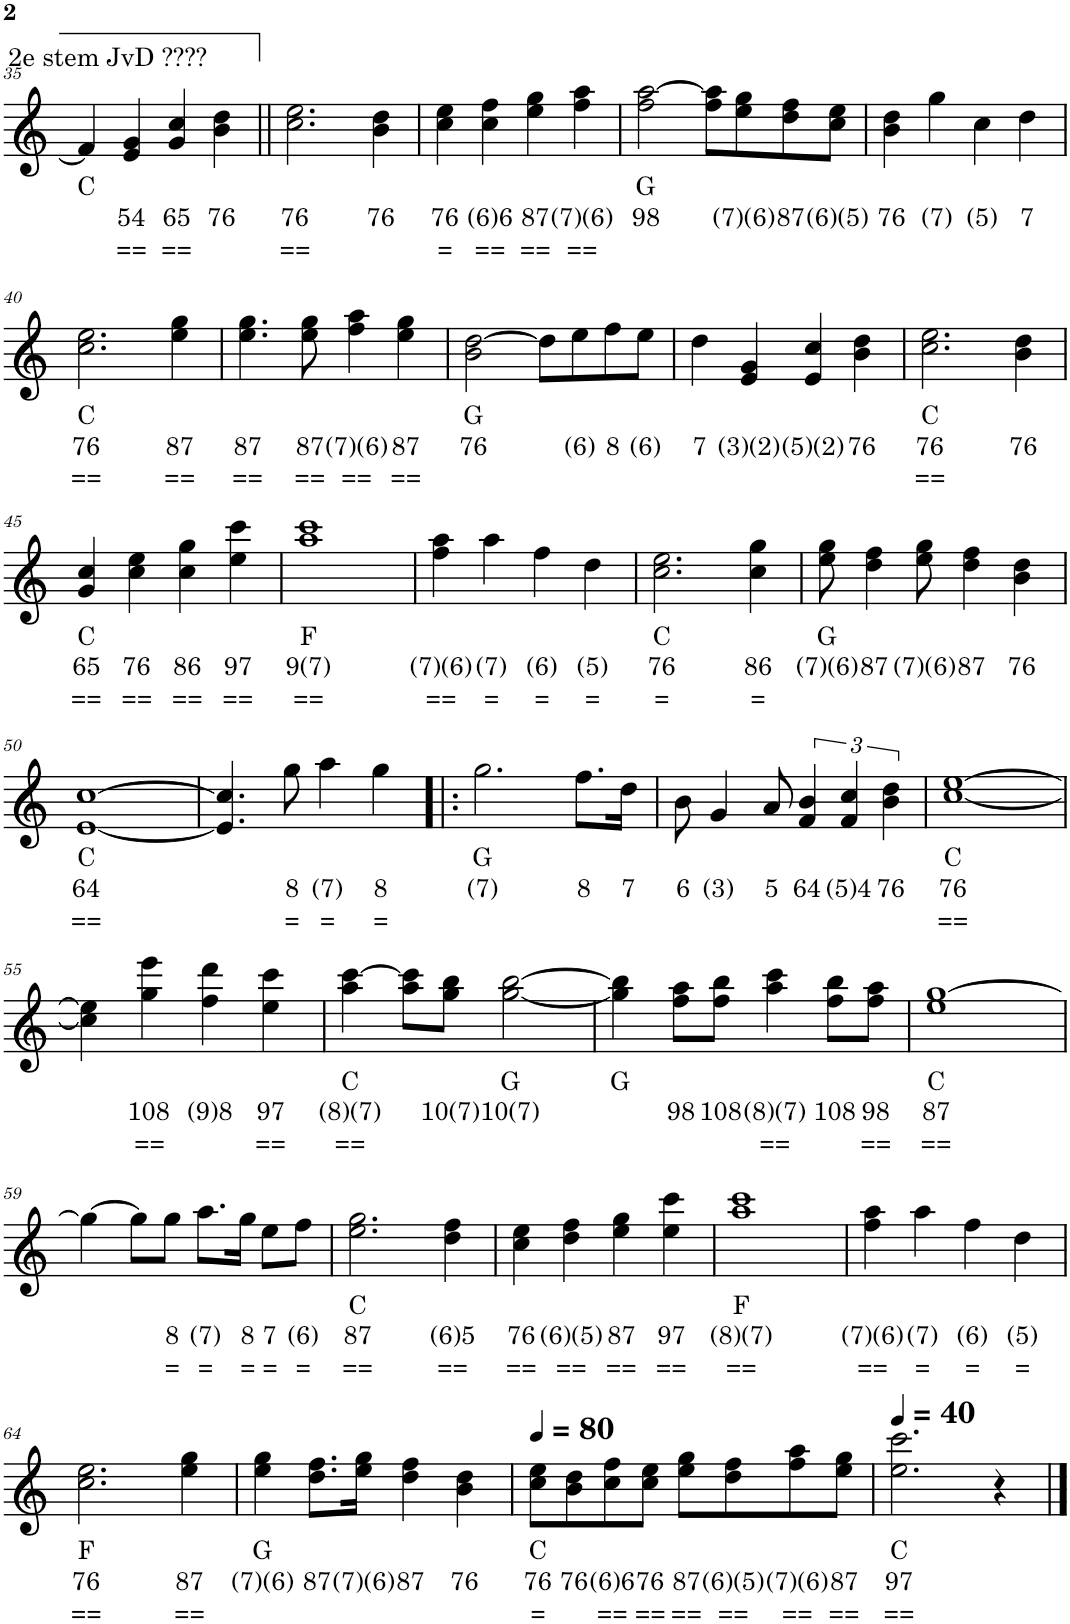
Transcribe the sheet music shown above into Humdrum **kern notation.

**kern	**text	**text	**text	**kern	**text	**text	**kern	**text	**text	**text
*part3	*part3	*part3	*part3	*part2	*part2	*part2	*part1	*part1	*part1	*part1
*staff3	*staff3	*staff3	*staff3	*staff2	*staff2	*staff2	*staff1	*staff1	*staff1	*staff1
*I"Viool	*	*	*	*I"Viool	*	*	*I"Panfluit	*	*	*
!!LO:PB:g=z
*clefG2	*	*	*	*clefG2	*	*	*clefG2	*	*	*
*k[]	*	*	*	*k[]	*	*	*k[]	*	*	*
*M4/4	*	*	*	*M4/4	*	*	*M4/4	*	*	*
=35	=35	=35	=35	=35	=35	=35	=35	=35	=35	=35
!	!	!	!	!	!	!	!LO:TX:a:t=2e stem JvD ????	!	!	!
!	!	!	!	!	!	!	!	!LO:LY:b	!	!
4cc]	.	.	.	4c]	.	.	4f/]	C	.	.
!	!	!	!	!	!	!	!	!	!LO:LY:b	!LO:LY:b
4g	5	=	.	4G	2	.	4e/ 4g/	.	54	==
!	!	!	!	!	!	!	!	!	!LO:LY:b	!LO:LY:b
4g	5	=	.	4G	2	.	4g/ 4cc/	.	65	==
!	!	!	!	!	!	!	!	!	!LO:LY:b	!
4b	6	.	.	4B	2	=	4b\ 4dd\	.	76	.
=36||	=36||	=36||	=36||	=36||	=36||	=36||	=36||	=36||	=36||	=36||
!	!	!	!	!	!	!	!	!	!LO:LY:b	!LO:LY:b
2.cc	6	=	.	8c/L	3	=	2.cc\ 2.ee\	.	76	==
.	.	.	.	8e/J	4	=	.	.	.	.
.	.	.	.	8g	5	=	.	.	.	.
.	.	.	.	4cc	6	=	.	.	.	.
.	.	.	.	8g	5	=	.	.	.	.
!	!	!	!	!	!	!	!	!	!LO:LY:b	!
4b	6	.	.	8e/L	4	=	4b\ 4dd\	.	76	.
.	.	.	.	8c/J	3	=	.	.	.	.
=37	=37	=37	=37	=37	=37	=37	=37	=37	=37	=37
!	!	!	!	!	!	!	!	!	!LO:LY:b	!LO:LY:b
4cc	6	=	.	8c/L	.	.	4cc\ 4ee\	.	76	=
.	.	.	.	8e/J	.	.	.	.	.	.
!	!	!	!	!	!	!	!	!	!LO:LY:b	!LO:LY:b
4cc	6	=	.	8g	.	.	4cc\ 4ff\	.	(6)6	==
.	.	.	.	4cc	.	.	.	.	.	.
!	!	!	!	!	!	!	!	!	!LO:LY:b	!LO:LY:b
4ee	7	=	.	.	.	.	4ee\ 4gg\	.	87	==
.	.	.	.	8g	.	.	.	.	.	.
!	!	!	!	!	!	!	!	!	!LO:LY:b	!LO:LY:b
4ff	(6)	=	.	8e/L	.	.	4ff\ 4aa\	.	(7)(6)	==
.	.	.	.	8c/J	.	.	.	.	.	.
=38	=38	=38	=38	=38	=38	=38	=38	=38	=38	=38
!	!	!	!	!	!	!	!	!LO:LY:b	!LO:LY:b	!
[2ff	G	8	.	8d/L	3	.	2ff\ [2aa\	G	98	.
.	.	.	.	8g/J	(3)	.	.	.	.	.
.	.	.	.	8b	6	.	.	.	.	.
.	.	.	.	4dd	7	.	.	.	.	.
8ff\L]	.	.	.	.	.	.	8ff\ 8aa\]L	.	.	.
!	!	!	!	!	!	!	!	!	!LO:LY:b	!
8ee\J	.	(6)	.	8b	6	.	8ee\ 8gg\	.	(7)(6)	.
!	!	!	!	!	!	!	!	!	!LO:LY:b	!
8dd\L	.	7	.	8g/L	(3)	.	8dd\ 8ff\	.	87	.
!	!	!	!	!	!	!	!	!	!LO:LY:b	!
8cc\J	.	(5)	.	8d/J	3	.	8cc\ 8ee\J	.	(6)(5)	.
=39	=39	=39	=39	=39	=39	=39	=39	=39	=39	=39
!	!	!	!	!	!	!	!	!	!LO:LY:b	!
4b	.	6	.	8d/L	.	.	4b\ 4dd\	.	76	.
.	.	.	.	8g/J	.	.	.	.	.	.
!	!	!	!	!	!	!	!	!	!LO:LY:b	!
4gg	.	(7)	.	8b	.	.	4gg\	.	(7)	.
.	.	.	.	4dd	.	.	.	.	.	.
!	!	!	!	!	!	!	!	!	!LO:LY:b	!
4cc	.	(5)	.	.	.	.	4cc\	.	(5)	.
.	.	.	.	8b	.	.	.	.	.	.
!	!	!	!	!	!	!	!	!	!LO:LY:b	!
4dd	.	7	.	8g/L	.	.	4dd\	.	7	.
.	.	.	.	8d/J	.	.	.	.	.	.
!!LO:LB:g=z
=40	=40	=40	=40	=40	=40	=40	=40	=40	=40	=40
!	!	!	!	!	!	!	!	!LO:LY:b	!LO:LY:b	!LO:LY:b
2.cc	C	6	=	8c/L	.	.	2.cc\ 2.ee\	C	76	==
.	.	.	.	8e/J	.	.	.	.	.	.
.	.	.	.	8g	.	.	.	.	.	.
.	.	.	.	4cc	.	.	.	.	.	.
.	.	.	.	8g	.	.	.	.	.	.
!	!	!	!	!	!	!	!	!	!LO:LY:b	!LO:LY:b
4ee	.	7	=	8e/L	.	.	4ee\ 4gg\	.	87	==
.	.	.	.	8c/J	.	.	.	.	.	.
=41	=41	=41	=41	=41	=41	=41	=41	=41	=41	=41
!	!	!	!	!	!	!	!	!	!LO:LY:b	!LO:LY:b
4.ee	.	7	=	8c/L	.	.	4.ee\ 4.gg\	.	87	==
.	.	.	.	8e/J	.	.	.	.	.	.
.	.	.	.	8g	.	.	.	.	.	.
!	!	!	!	!	!	!	!	!	!LO:LY:b	!LO:LY:b
8ee	.	7	=	4cc	.	.	8ee\ 8gg\	.	87	==
!	!	!	!	!	!	!	!	!	!LO:LY:b	!LO:LY:b
4ff	.	(6)	=	.	.	.	4ff\ 4aa\	.	(7)(6)	==
.	.	.	.	8g	.	.	.	.	.	.
!	!	!	!	!	!	!	!	!	!LO:LY:b	!LO:LY:b
4ee	.	7	=	8e/L	.	.	4ee\ 4gg\	.	87	==
.	.	.	.	8c/J	.	.	.	.	.	.
=42	=42	=42	=42	=42	=42	=42	=42	=42	=42	=42
!	!	!	!	!	!	!	!	!LO:LY:b	!LO:LY:b	!
2b	G	6	.	8d/L	.	.	2b\ [2dd\	G	76	.
.	.	.	.	8g/J	.	.	.	.	.	.
.	.	.	.	8b	.	.	.	.	.	.
.	.	.	.	4dd	.	.	.	.	.	.
8dd\L	.	7	.	.	.	.	8dd\L]	.	.	.
!	!	!	!	!	!	!	!	!	!LO:LY:b	!
8ee\J	.	(6)	.	8b	.	.	8ee\	.	(6)	.
!	!	!	!	!	!	!	!	!	!LO:LY:b	!
8ff\L	.	8	.	8g/L	.	.	8ff\	.	8	.
!	!	!	!	!	!	!	!	!	!LO:LY:b	!
8ee\J	.	(6)	.	8d/J	.	.	8ee\J	.	(6)	.
=43	=43	=43	=43	=43	=43	=43	=43	=43	=43	=43
!	!	!	!	!	!	!	!	!	!LO:LY:b	!
4dd	.	7	.	8d/L	.	.	4dd\	.	7	.
.	.	.	.	8g/J	.	.	.	.	.	.
!	!	!	!	!	!	!	!	!	!LO:LY:b	!
4e	.	(2)	.	8b	.	.	4e/ 4g/	.	(3)(2)	.
.	.	.	.	4dd	.	.	.	.	.	.
!	!	!	!	!	!	!	!	!	!LO:LY:b	!
4e	.	(2)	.	.	.	.	4e/ 4cc/	.	(5)(2)	.
.	.	.	.	8b	.	.	.	.	.	.
!	!	!	!	!	!	!	!	!	!LO:LY:b	!
4b	.	6	.	8g/L	.	.	4b\ 4dd\	.	76	.
.	.	.	.	8d/J	.	.	.	.	.	.
=44	=44	=44	=44	=44	=44	=44	=44	=44	=44	=44
!	!	!	!	!	!	!	!	!LO:LY:b	!LO:LY:b	!LO:LY:b
2.cc	C	6	=	8c/L	.	.	2.cc\ 2.ee\	C	76	==
.	.	.	.	8e/J	.	.	.	.	.	.
.	.	.	.	8g	.	.	.	.	.	.
.	.	.	.	4cc	.	.	.	.	.	.
.	.	.	.	8g	.	.	.	.	.	.
!	!	!	!	!	!	!	!	!	!LO:LY:b	!
4b	.	6	.	8e/L	.	.	4b\ 4dd\	.	76	.
.	.	.	.	8c/J	.	.	.	.	.	.
!!LO:LB:g=z
=45	=45	=45	=45	=45	=45	=45	=45	=45	=45	=45
!	!	!	!	!	!	!	!	!LO:LY:b	!LO:LY:b	!LO:LY:b
4g	C	5	=	8c/L	.	.	4g/ 4cc/	C	65	==
.	.	.	.	8e/J	.	.	.	.	.	.
!	!	!	!	!	!	!	!	!	!LO:LY:b	!LO:LY:b
4cc	.	6	=	8g	.	.	4cc\ 4ee\	.	76	==
.	.	.	.	4cc	.	.	.	.	.	.
!	!	!	!	!	!	!	!	!	!LO:LY:b	!LO:LY:b
4cc	.	6	=	.	.	.	4cc\ 4gg\	.	86	==
.	.	.	.	8g	.	.	.	.	.	.
!	!	!	!	!	!	!	!	!	!LO:LY:b	!LO:LY:b
4ee	.	7	=	8e/L	.	.	4ee\ 4ccc\	.	97	==
.	.	.	.	8c/J	.	.	.	.	.	.
=46	=46	=46	=46	=46	=46	=46	=46	=46	=46	=46
!	!	!	!	!	!	!	!	!LO:LY:b	!LO:LY:b	!LO:LY:b
1aa	F	(7)	=	8c/L	3	=	1aa 1ccc	F	9(7)	==
.	.	.	.	8f/J	(3)	=	.	.	.	.
.	.	.	.	8a	(4)	=	.	.	.	.
.	.	.	.	4cc	6	=	.	.	.	.
.	.	.	.	8a	(4)	=	.	.	.	.
.	.	.	.	8f/L	(3)	=	.	.	.	.
.	.	.	.	8c/J	3	=	.	.	.	.
=47	=47	=47	=47	=47	=47	=47	=47	=47	=47	=47
!	!	!	!	!	!	!	!	!	!LO:LY:b	!LO:LY:b
4ff	.	(6)	=	8c/L	.	.	4ff\ 4aa\	.	(7)(6)	==
.	.	.	.	8f/J	.	.	.	.	.	.
!	!	!	!	!	!	!	!	!	!LO:LY:b	!LO:LY:b
4aa	.	(7)	=	8a	.	.	4aa\	.	(7)	=
.	.	.	.	4cc	.	.	.	.	.	.
!	!	!	!	!	!	!	!	!	!LO:LY:b	!LO:LY:b
4ff	.	(6)	=	.	.	.	4ff\	.	(6)	=
.	.	.	.	8a	.	.	.	.	.	.
!	!	!	!	!	!	!	!	!	!LO:LY:b	!LO:LY:b
4dd	.	(5)	=	8f/L	.	.	4dd\	.	(5)	=
.	.	.	.	8c/J	.	.	.	.	.	.
=48	=48	=48	=48	=48	=48	=48	=48	=48	=48	=48
!	!	!	!	!	!	!	!	!LO:LY:b	!LO:LY:b	!LO:LY:b
2.cc	C	6	=	8c/L	.	.	2.cc\ 2.ee\	C	76	=
.	.	.	.	8e/J	.	.	.	.	.	.
.	.	.	.	8g	.	.	.	.	.	.
.	.	.	.	4cc	.	.	.	.	.	.
.	.	.	.	8g	.	.	.	.	.	.
!	!	!	!	!	!	!	!	!	!LO:LY:b	!LO:LY:b
4cc	.	6	=	8e/L	.	.	4cc\ 4gg\	.	86	=
.	.	.	.	8c/J	.	.	.	.	.	.
=49	=49	=49	=49	=49	=49	=49	=49	=49	=49	=49
!	!	!	!	!	!	!	!	!LO:LY:b	!LO:LY:b	!
8ee	G	(7)	.	8d/L	.	.	8ee\ 8gg\	G	(7)(6)	.
!	!	!	!	!	!	!	!	!	!LO:LY:b	!
4dd	.	7	.	8g/J	.	.	4dd\ 4ff\	.	87	.
.	.	.	.	8b	.	.	.	.	.	.
!	!	!	!	!	!	!	!	!	!LO:LY:b	!
8ee	.	(7)	.	4dd	.	.	8ee\ 8gg\	.	(7)(6)	.
!	!	!	!	!	!	!	!	!	!LO:LY:b	!
4dd	.	7	.	.	.	.	4dd\ 4ff\	.	87	.
.	.	.	.	8b	.	.	.	.	.	.
!	!	!	!	!	!	!	!	!	!LO:LY:b	!
4b	.	6	.	8g/L	.	.	4b\ 4dd\	.	76	.
.	.	.	.	8d/J	.	.	.	.	.	.
!!LO:LB:g=z
=50	=50	=50	=50	=50	=50	=50	=50	=50	=50	=50
!	!	!	!	!	!	!	!	!LO:LY:b	!LO:LY:b	!LO:LY:b
[1e	C	4	=	8c/L	.	.	[1e [1cc	C	64	==
.	.	.	.	8e/J	.	.	.	.	.	.
.	.	.	.	8g	.	.	.	.	.	.
.	.	.	.	4cc	.	.	.	.	.	.
.	.	.	.	8g	.	.	.	.	.	.
.	.	.	.	8e/L	.	.	.	.	.	.
.	.	.	.	8c/J	.	.	.	.	.	.
=51	=51	=51	=51	=51	=51	=51	=51	=51	=51	=51
4.e]	.	.	.	8c/L	.	.	4.e/] 4.cc/]	.	.	.
.	.	.	.	8e/J	.	.	.	.	.	.
.	.	.	.	8g	.	.	.	.	.	.
!	!	!	!	!	!	!	!	!	!LO:LY:b	!LO:LY:b
8gg	.	8	=	4cc	.	.	8gg\	.	8	=
!	!	!	!	!	!	!	!	!	!LO:LY:b	!LO:LY:b
4aa	.	(7)	=	.	.	.	4aa\	.	(7)	=
.	.	.	.	8g	.	.	.	.	.	.
!	!	!	!	!	!	!	!	!	!LO:LY:b	!LO:LY:b
4gg	.	8	=	8e/L	.	.	4gg\	.	8	=
.	.	.	.	8c/J	.	.	.	.	.	.
=52!|:	=52!|:	=52!|:	=52!|:	=52!|:	=52!|:	=52!|:	=52!|:	=52!|:	=52!|:	=52!|:
!	!	!	!	!	!	!	!	!LO:LY:b	!LO:LY:b	!
2.gg	G	(7)	.	8d/L	.	.	2.gg\	G	(7)	.
.	.	.	.	8g/J	.	.	.	.	.	.
.	.	.	.	8b	.	.	.	.	.	.
.	.	.	.	4dd	.	.	.	.	.	.
.	.	.	.	8b	.	.	.	.	.	.
!	!	!	!	!	!	!	!	!	!LO:LY:b	!
8.ff\L	.	8	.	8g/L	.	.	8.ff\L	.	8	.
.	.	.	.	8d/J	.	.	.	.	.	.
!	!	!	!	!	!	!	!	!	!LO:LY:b	!
16dd\Jk	.	7	.	.	.	.	16dd\Jk	.	7	.
=53	=53	=53	=53	=53	=53	=53	=53	=53	=53	=53
!	!	!	!	!	!	!	!	!	!LO:LY:b	!
8b	.	6	.	8d/L	.	.	8b\	.	6	.
!	!	!	!	!	!	!	!	!	!LO:LY:b	!
4g	.	(3)	.	8g/J	.	.	4g/	.	(3)	.
.	.	.	.	8b	.	.	.	.	.	.
!	!	!	!	!	!	!	!	!	!LO:LY:b	!
8a	.	5	.	4dd	.	.	8a/	.	5	.
*Xbrackettup	*	*	*	*	*	*	*	*	*	*
!	!	!	!	!	!	!	!	!	!LO:LY:b	!
6f	.	4	.	.	.	.	6f/ 6b/	.	64	.
.	.	.	.	8b	.	.	.	.	.	.
!	!	!	!	!	!	!	!	!	!LO:LY:b	!
6f	.	4	.	.	.	.	6f/ 6cc/	.	(5)4	.
.	.	.	.	8g/L	.	.	.	.	.	.
!	!	!	!	!	!	!	!	!	!LO:LY:b	!
6b	.	6	.	.	.	.	6b\ 6dd\	.	76	.
.	.	.	.	8d/J	.	.	.	.	.	.
=54	=54	=54	=54	=54	=54	=54	=54	=54	=54	=54
!	!	!	!	!	!	!	!	!LO:LY:b	!LO:LY:b	!LO:LY:b
[1cc	C	6	=	8c/L	.	.	[1cc [1ee	C	76	==
.	.	.	.	8e/J	.	.	.	.	.	.
.	.	.	.	8g	.	.	.	.	.	.
.	.	.	.	4cc	.	.	.	.	.	.
.	.	.	.	8g	.	.	.	.	.	.
.	.	.	.	8e/L	.	.	.	.	.	.
.	.	.	.	8c/J	.	.	.	.	.	.
!!LO:LB:g=z
=55	=55	=55	=55	=55	=55	=55	=55	=55	=55	=55
4cc]	.	.	.	8c/L	.	.	4cc\] 4ee\]	.	.	.
.	.	.	.	8e/J	.	.	.	.	.	.
!	!	!	!	!	!	!	!	!	!LO:LY:b	!LO:LY:b
4gg	.	8	=	8g	.	.	4gg\ 4eee\	.	108	==
.	.	.	.	4cc	.	.	.	.	.	.
!	!	!	!	!	!	!	!	!	!LO:LY:b	!
4ff	.	(6)	=	.	.	.	4ff\ 4ddd\	.	(9)8	.
.	.	.	.	8g	.	.	.	.	.	.
!	!	!	!	!	!	!	!	!	!LO:LY:b	!LO:LY:b
4ee	.	7	=	8e/L	.	.	4ee\ 4ccc\	.	97	==
.	.	.	.	8c/J	.	.	.	.	.	.
=56	=56	=56	=56	=56	=56	=56	=56	=56	=56	=56
!	!	!	!	!	!	!	!	!LO:LY:b	!LO:LY:b	!LO:LY:b
[4aa	C	(7)	=	8c/L	.	.	4aa\ [4ccc\	C	(8)(7)	==
.	.	.	.	8e/J	.	.	.	.	.	.
8aa\L]	.	.	.	8g	.	.	8aa\ 8ccc\]L	.	.	.
!	!	!	!	!	!	!	!	!	!LO:LY:b	!
8gg\J	.	8	=	4cc	.	.	8gg\ 8bb\J	.	10(7)	.
!	!	!	!	!	!	!	!	!LO:LY:b	!LO:LY:b	!
[2gg	G	(7)	.	.	.	.	[2gg\ [2bb\	G	10(7)	.
.	.	.	.	8b	.	.	.	.	.	.
.	.	.	.	8g/L	.	.	.	.	.	.
.	.	.	.	8d/J	.	.	.	.	.	.
=57	=57	=57	=57	=57	=57	=57	=57	=57	=57	=57
!	!	!	!	!	!	!	!	!LO:LY:b	!	!
4gg]	G	.	.	8d/L	.	.	4gg\] 4bb\]	G	.	.
.	.	.	.	8g/J	.	.	.	.	.	.
!	!	!	!	!	!	!	!	!	!LO:LY:b	!
8ff\L	.	8	.	8b	.	.	8ff\ 8aa\L	.	98	.
!	!	!	!	!	!	!	!	!	!LO:LY:b	!
8ff\J	.	8	.	4dd	.	.	8ff\ 8bb\J	.	108	.
!	!	!	!	!	!	!	!	!	!LO:LY:b	!LO:LY:b
4aa	.	9	.	.	.	.	4aa\ 4ccc\	.	(8)(7)	==
.	.	.	.	8b	.	.	.	.	.	.
!	!	!	!	!	!	!	!	!	!LO:LY:b	!
8ff\L	.	8	.	8g/L	.	.	8ff\ 8bb\L	.	108	.
!	!	!	!	!	!	!	!	!	!LO:LY:b	!LO:LY:b
8ff\J	.	8	.	8d/J	.	.	8ff\ 8aa\J	.	98	==
=58	=58	=58	=58	=58	=58	=58	=58	=58	=58	=58
!	!	!	!	!	!	!	!	!LO:LY:b	!LO:LY:b	!LO:LY:b
1ee	C	7	=	8c/L	.	.	1ee [1gg	C	87	==
.	.	.	.	8e/J	.	.	.	.	.	.
.	.	.	.	8g	.	.	.	.	.	.
.	.	.	.	4cc	.	.	.	.	.	.
.	.	.	.	8g	.	.	.	.	.	.
.	.	.	.	8e/L	.	.	.	.	.	.
.	.	.	.	8c/J	.	.	.	.	.	.
!!LO:LB:g=z
=59	=59	=59	=59	=59	=59	=59	=59	=59	=59	=59
[4gg	.	8	=	8c/L	.	.	4gg\_	.	.	.
.	.	.	.	8e/J	.	.	.	.	.	.
8gg\L]	.	.	.	8g	.	.	8gg\L]	.	.	.
!	!	!	!	!	!	!	!	!	!LO:LY:b	!LO:LY:b
8gg\J	.	8	=	4cc	.	.	8gg\J	.	8	=
!	!	!	!	!	!	!	!	!	!LO:LY:b	!LO:LY:b
8.aa\L	.	(7)	=	.	.	.	8.aa\L	.	(7)	=
.	.	.	.	8g	.	.	.	.	.	.
!	!	!	!	!	!	!	!	!	!LO:LY:b	!LO:LY:b
16gg\Jk	.	8	=	.	.	.	16gg\Jk	.	8	=
!	!	!	!	!	!	!	!	!	!LO:LY:b	!LO:LY:b
8ee\L	.	7	=	8e/L	.	.	8ee\L	.	7	=
!	!	!	!	!	!	!	!	!	!LO:LY:b	!LO:LY:b
8ff\J	.	(6)	=	8c/J	.	.	8ff\J	.	(6)	=
=60	=60	=60	=60	=60	=60	=60	=60	=60	=60	=60
!	!	!	!	!	!	!	!	!LO:LY:b	!LO:LY:b	!LO:LY:b
2.ee	C	7	=	8c/L	.	.	2.ee\ 2.gg\	C	87	==
.	.	.	.	8e/J	.	.	.	.	.	.
.	.	.	.	8g	.	.	.	.	.	.
.	.	.	.	4cc	.	.	.	.	.	.
.	.	.	.	8g	.	.	.	.	.	.
!	!	!	!	!	!	!	!	!	!LO:LY:b	!LO:LY:b
4dd	.	(5)	=	8e/L	.	.	4dd\ 4ff\	.	(6)5	==
.	.	.	.	8c/J	.	.	.	.	.	.
=61	=61	=61	=61	=61	=61	=61	=61	=61	=61	=61
!	!	!	!	!	!	!	!	!	!LO:LY:b	!LO:LY:b
4cc	.	6	=	8c/L	.	.	4cc\ 4ee\	.	76	==
.	.	.	.	8e/J	.	.	.	.	.	.
!	!	!	!	!	!	!	!	!	!LO:LY:b	!LO:LY:b
4dd	.	(5)	=	8g	.	.	4dd\ 4ff\	.	(6)(5)	==
.	.	.	.	4cc	.	.	.	.	.	.
!	!	!	!	!	!	!	!	!	!LO:LY:b	!LO:LY:b
4ee	.	7	=	.	.	.	4ee\ 4gg\	.	87	==
.	.	.	.	8g	.	.	.	.	.	.
!	!	!	!	!	!	!	!	!	!LO:LY:b	!LO:LY:b
4ee	.	7	=	8e/L	.	.	4ee\ 4ccc\	.	97	==
.	.	.	.	8c/J	.	.	.	.	.	.
=62	=62	=62	=62	=62	=62	=62	=62	=62	=62	=62
!	!	!	!	!	!	!	!	!LO:LY:b	!LO:LY:b	!LO:LY:b
1aa	F	(7)	=	8c/L	.	.	1aa 1ccc	F	(8)(7)	==
.	.	.	.	8f/J	.	.	.	.	.	.
.	.	.	.	8a	.	.	.	.	.	.
.	.	.	.	4cc	.	.	.	.	.	.
.	.	.	.	8a	.	.	.	.	.	.
.	.	.	.	8f/L	.	.	.	.	.	.
.	.	.	.	8c/J	.	.	.	.	.	.
=63	=63	=63	=63	=63	=63	=63	=63	=63	=63	=63
!	!	!	!	!	!	!	!	!	!LO:LY:b	!LO:LY:b
4ff	.	(6)	=	8c/L	.	.	4ff\ 4aa\	.	(7)(6)	==
.	.	.	.	8f/J	.	.	.	.	.	.
!	!	!	!	!	!	!	!	!	!LO:LY:b	!LO:LY:b
4aa	.	(7)	=	8a	.	.	4aa\	.	(7)	=
.	.	.	.	4cc	.	.	.	.	.	.
!	!	!	!	!	!	!	!	!	!LO:LY:b	!LO:LY:b
4ff	.	(6)	=	.	.	.	4ff\	.	(6)	=
.	.	.	.	8a	.	.	.	.	.	.
!	!	!	!	!	!	!	!	!	!LO:LY:b	!LO:LY:b
4dd	.	(5)	=	8f/L	.	.	4dd\	.	(5)	=
.	.	.	.	8c/J	.	.	.	.	.	.
!!LO:LB:g=z
=64	=64	=64	=64	=64	=64	=64	=64	=64	=64	=64
!	!	!	!	!	!	!	!	!LO:LY:b	!LO:LY:b	!LO:LY:b
2.cc	F	6	=	8c/L	.	.	2.cc\ 2.ee\	F	76	==
.	.	.	.	8f/J	.	.	.	.	.	.
.	.	.	.	8a	.	.	.	.	.	.
.	.	.	.	4cc	.	.	.	.	.	.
.	.	.	.	8a	.	.	.	.	.	.
!	!	!	!	!	!	!	!	!	!LO:LY:b	!LO:LY:b
4ee	.	7	=	8f/L	.	.	4ee\ 4gg\	.	87	==
.	.	.	.	8c/J	.	.	.	.	.	.
=65	=65	=65	=65	=65	=65	=65	=65	=65	=65	=65
!	!	!	!	!	!	!	!	!LO:LY:b	!LO:LY:b	!
4ee	G	(6)	.	8d/L	.	.	4ee\ 4gg\	G	(7)(6)	.
.	.	.	.	8g/J	.	.	.	.	.	.
!	!	!	!	!	!	!	!	!	!LO:LY:b	!
8.dd\L	.	7	.	8b	.	.	8.dd\ 8.ff\L	.	87	.
.	.	.	.	4dd	.	.	.	.	.	.
!	!	!	!	!	!	!	!	!	!LO:LY:b	!
16ee\Jk	.	(6)	.	.	.	.	16ee\ 16gg\Jk	.	(7)(6)	.
!	!	!	!	!	!	!	!	!	!LO:LY:b	!
4dd	.	7	.	.	.	.	4dd\ 4ff\	.	87	.
.	.	.	.	8b	.	.	.	.	.	.
!	!	!	!	!	!	!	!	!	!LO:LY:b	!
4b	.	6	.	8g/L	.	.	4b\ 4dd\	.	76	.
.	.	.	.	8d/J	.	.	.	.	.	.
=66	=66	=66	=66	=66	=66	=66	=66	=66	=66	=66
*	*	*	*	*	*	*	*MM80	*	*	*
!	!	!	!	!	!	!	!	!LO:LY:b	!LO:LY:b	!LO:LY:b
8cc\L	C	6	=	8c/L	.	.	8cc\ 8ee\L	C	76	=
!	!	!	!	!	!	!	!	!	!LO:LY:b	!
8b\J	.	6	.	8e/J	.	.	8b\ 8dd\	.	76	.
!	!	!	!	!	!	!	!	!	!LO:LY:b	!LO:LY:b
8cc\L	.	6	=	8g	.	.	8cc\ 8ff\	.	(6)6	==
!	!	!	!	!	!	!	!	!	!LO:LY:b	!LO:LY:b
8cc\J	.	6	=	4cc	.	.	8cc\ 8ee\J	.	76	==
!	!	!	!	!	!	!	!	!	!LO:LY:b	!LO:LY:b
8ee\L	.	7	=	.	.	.	8ee\ 8gg\L	.	87	==
!	!	!	!	!	!	!	!	!	!LO:LY:b	!LO:LY:b
8dd\J	.	7	.	8g	.	.	8dd\ 8ff\	.	(6)(5)	==
!	!	!	!	!	!	!	!	!	!LO:LY:b	!LO:LY:b
8ff\L	.	(6)	=	8e/L	.	.	8ff\ 8aa\	.	(7)(6)	==
!	!	!	!	!	!	!	!	!	!LO:LY:b	!LO:LY:b
8ee\J	.	(6)	.	8c/J	.	.	8ee\ 8gg\J	.	87	==
=67	=67	=67	=67	=67	=67	=67	=67	=67	=67	=67
*	*	*	*	*	*	*	*MM40	*	*	*
!	!	!	!	!	!	!	!	!LO:LY:b	!LO:LY:b	!LO:LY:b
2.ee	C	7	=	4c 4e 4g 4cc	.	.	2.ee\ 2.ccc\	C	97	==
.	.	.	.	4r	.	.	.	.	.	.
.	.	.	.	2r	.	.	.	.	.	.
4r	.	.	.	.	.	.	4r	.	.	.
==	==	==	==	==	==	==	==	==	==	==
*-	*-	*-	*-	*-	*-	*-	*-	*-	*-	*-
